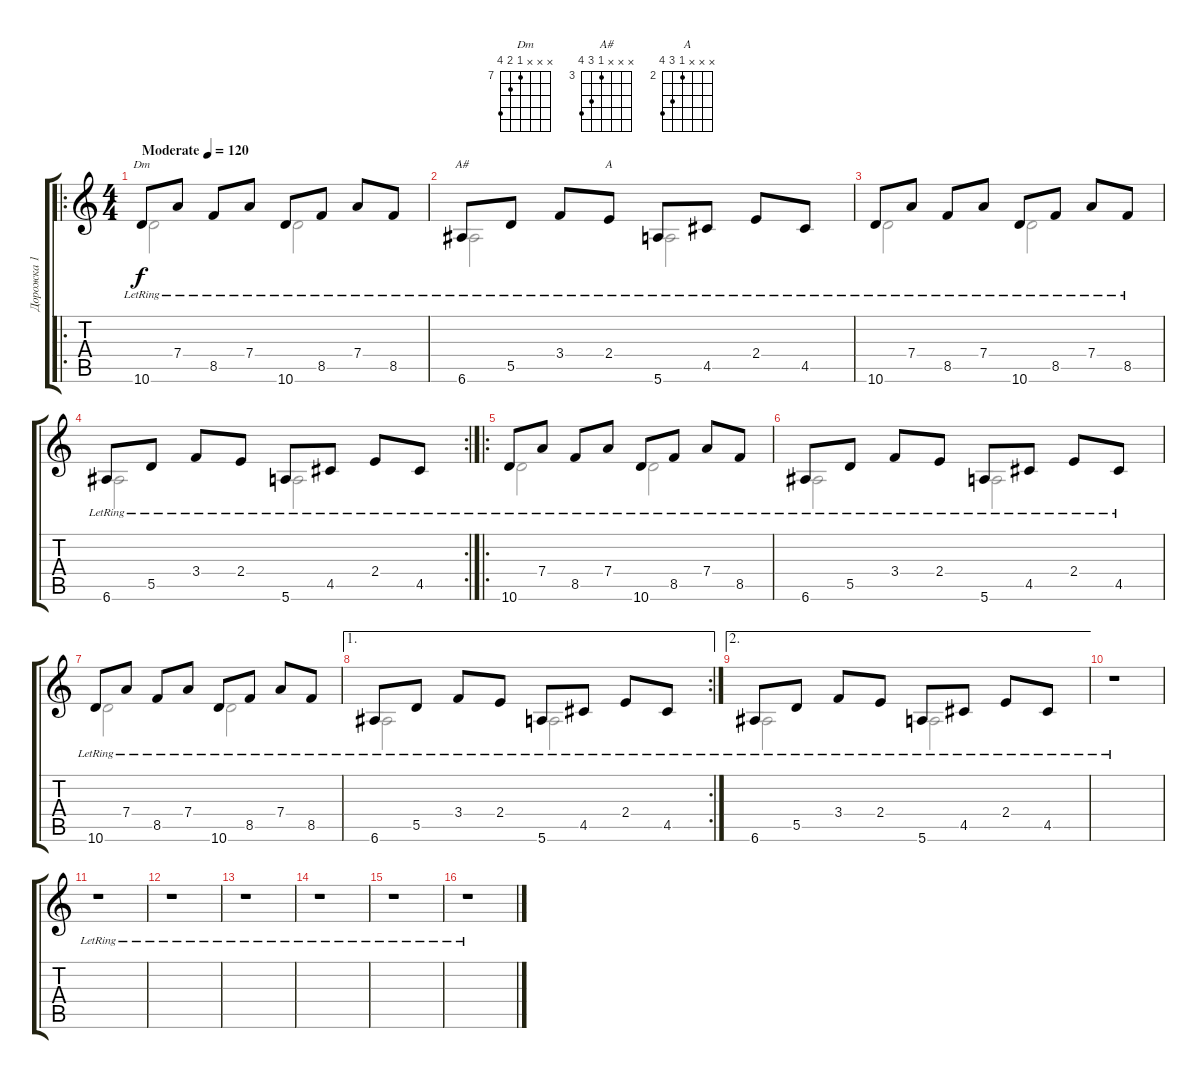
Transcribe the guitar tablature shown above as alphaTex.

\track ("Дорожка 1" "Дорожка 1") {instrument acousticguitarsteel}
\staff {score tabs}
\tuning (E4 B3 G3 D3 A2 E2) {hide}
\chord ("Dm" x x x 7 8 10) {firstfret 7}
\chord ("A#" x x x 3 5 6) {firstfret 3}
\chord ("A" x x x 2 4 5) {firstfret 2}
\voice
\ro
\ts (4 4)
\tempo (120 "Moderate")
\clef g2
\ks c
10.6{lr}.8{ch "Dm" dy f instrument acousticguitarsteel} 7.4{lr}.8 8.5{lr}.8 7.4{lr}.8 10.6{lr}.8 8.5{lr}.8 7.4{lr}.8 8.5{lr}.8 |
6.6{lr}.8{ch "A#"} 5.5{lr}.8 3.4{lr}.8 2.4{lr}.8{ch "A"} 5.6{lr}.8 4.5{lr}.8 2.4{lr}.8 4.5{lr}.8 |
10.6{lr}.8 7.4{lr}.8 8.5{lr}.8 7.4{lr}.8 10.6{lr}.8 8.5{lr}.8 7.4{lr}.8 8.5{lr}.8 |
\rc 2
6.6{lr}.8 5.5{lr}.8 3.4{lr}.8 2.4{lr}.8 5.6{lr}.8 4.5{lr}.8 2.4{lr}.8 4.5{lr}.8 |
\ro
10.6{lr}.8 7.4{lr}.8 8.5{lr}.8 7.4{lr}.8 10.6{lr}.8 8.5{lr}.8 7.4{lr}.8 8.5{lr}.8 |
6.6{lr}.8 5.5{lr}.8 3.4{lr}.8 2.4{lr}.8 5.6{lr}.8 4.5{lr}.8 2.4{lr}.8 4.5{lr}.8 |
10.6{lr}.8 7.4{lr}.8 8.5{lr}.8 7.4{lr}.8 10.6{lr}.8 8.5{lr}.8 7.4{lr}.8 8.5{lr}.8 |
\ae 1
\rc 2
6.6{lr}.8 5.5{lr}.8 3.4{lr}.8 2.4{lr}.8 5.6{lr}.8 4.5{lr}.8 2.4{lr}.8 4.5{lr}.8 |
\ae 2
6.6{lr}.8 5.5{lr}.8 3.4{lr}.8 2.4{lr}.8 5.6{lr}.8 4.5{lr}.8 2.4{lr}.8 4.5{lr}.8 |
r.1 |
r.1 |
r.1 |
r.1 |
r.1 |
r.1 |
r.1
\voice
\clef g2
\ottava regular
\simile none
\ks c
10.6.2{dy f} 10.6.2 |
6.6.2 5.6.2 |
10.6.2 10.6.2 |
6.6.2 5.6.2 |
10.6.2 10.6.2 |
6.6.2 5.6.2 |
10.6.2 10.6.2 |
6.6.2 5.6.2 |
6.6.2 5.6.2 |
r.1 |
r.1 |
r.1 |
r.1 |
r.1 |
r.1 |
r.1
